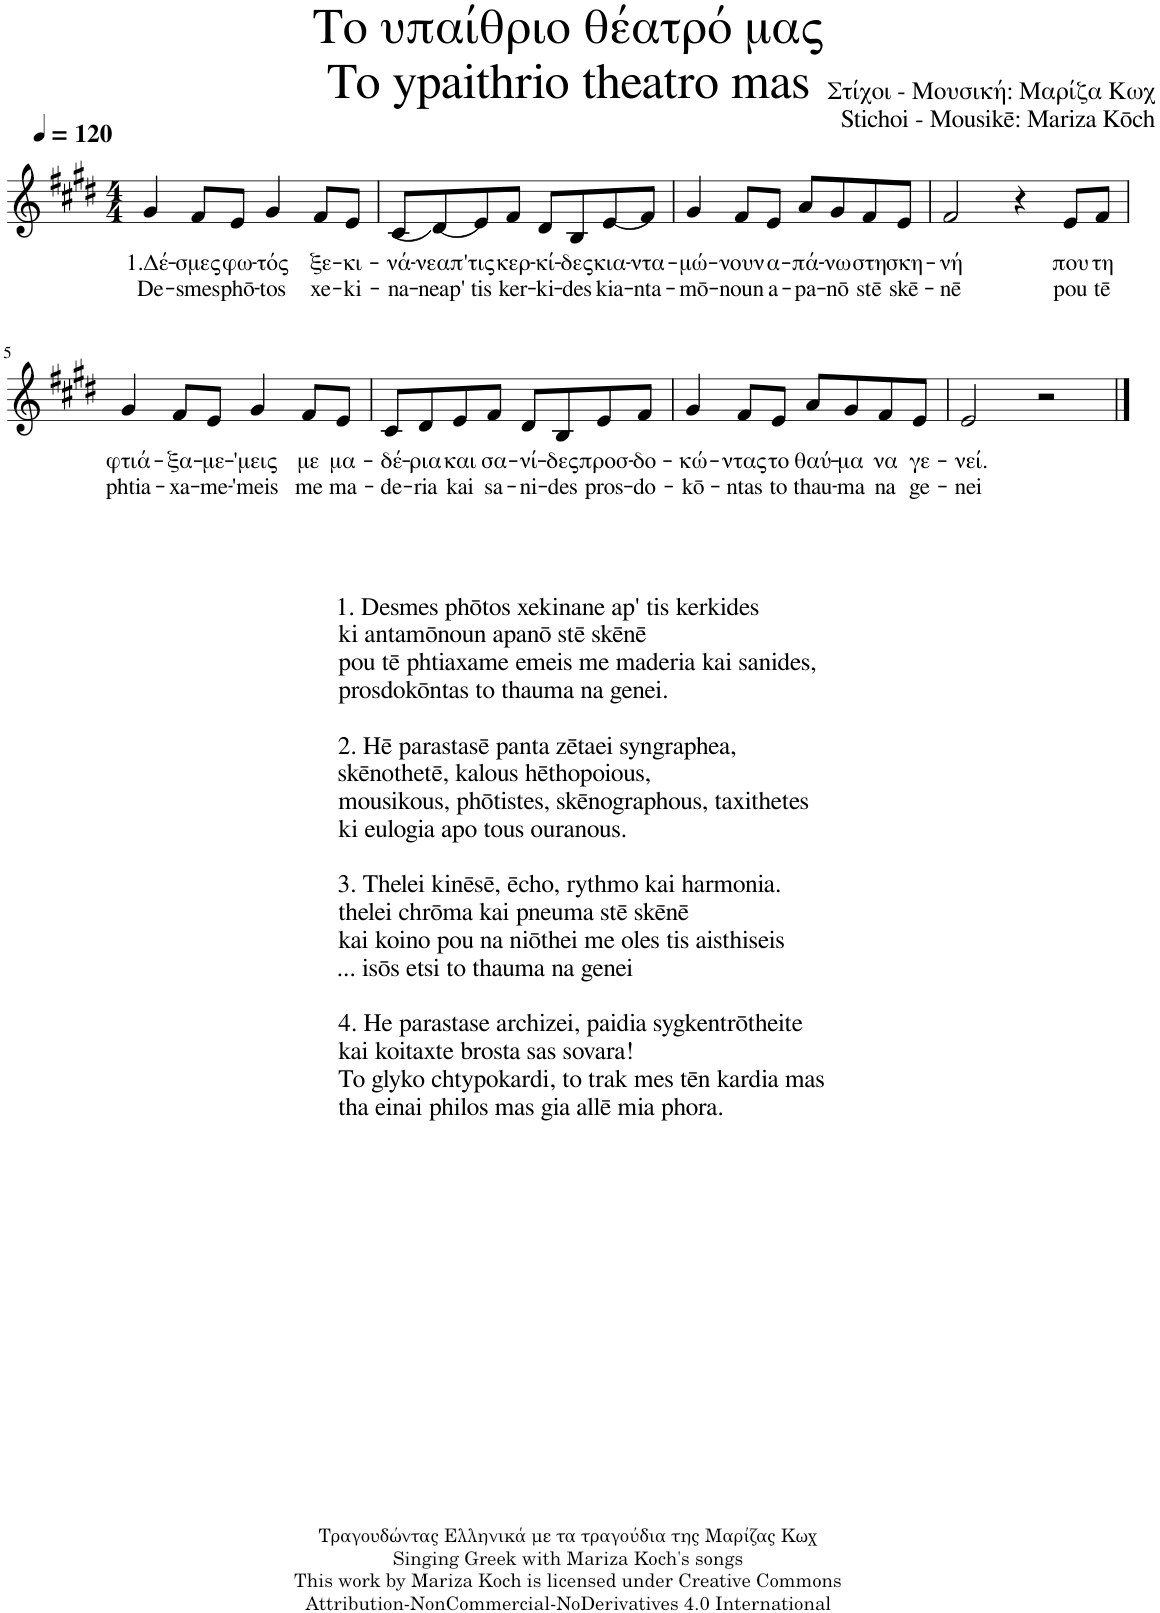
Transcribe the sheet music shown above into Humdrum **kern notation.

**kern	**text	**text	**harte
*part1	*part1	*part1	*part1
*staff1	*staff1	*staff1	*
*I"Piano	*	*	*
*I'Pno.	*	*	*
*clefG2	*	*	*
*k[f#c#g#d#]	*	*	*
*M4/4	*	*	*
*MM120	*	*	*
=1	=1	=1	=1
!	!LO:LY:b	!LO:LY:b	!
4g#/	1.Δέ-	De-	.
!	!LO:LY:b	!LO:LY:b	!
8f#/L	-σμες	-smes	.
!	!LO:LY:b	!LO:LY:b	!
8e/J	φω-	phō-	.
!	!LO:LY:b	!LO:LY:b	!
4g#/	-τός	-tos	.
!	!LO:LY:b	!LO:LY:b	!
8f#/L	ξε-	xe-	.
!	!LO:LY:b	!LO:LY:b	!
8e/J	-κι-	-ki-	.
=2	=2	=2	=2
!	!LO:LY:b	!LO:LY:b	!
(8c#/L	-νά-	-na-	.
!	!LO:LY:b	!LO:LY:b	!
(8d#/)	-νεαπ'	-neap'	.
!	!LO:LY:b	!LO:LY:b	!
8e/)	τις	tis	.
!	!LO:LY:b	!LO:LY:b	!
8f#/J	κερ-	ker-	.
!	!LO:LY:b	!LO:LY:b	!
8d#/L	-κί-	-ki-	.
!	!LO:LY:b	!LO:LY:b	!
8B/	-δες	-des	.
!	!LO:LY:b	!LO:LY:b	!
(8e/	κια-	kia-	.
!	!LO:LY:b	!LO:LY:b	!
8f#/J)	-ντα-	-nta-	.
=3	=3	=3	=3
!	!LO:LY:b	!LO:LY:b	!
4g#/	-μώ-	-mō-	.
!	!LO:LY:b	!LO:LY:b	!
8f#/L	-νουν	-noun	.
!	!LO:LY:b	!LO:LY:b	!
8e/J	α-	a-	.
!	!LO:LY:b	!LO:LY:b	!
8a/L	-πά-	-pa-	.
!	!LO:LY:b	!LO:LY:b	!
8g#/	-νω	-nō	.
!	!LO:LY:b	!LO:LY:b	!
8f#/	στη	stē	.
!	!LO:LY:b	!LO:LY:b	!
8e/J	σκη-	skē-	.
=4	=4	=4	=4
!	!LO:LY:b	!LO:LY:b	!
2f#/	-νή	-nē	.
4r	.	.	.
!	!LO:LY:b	!LO:LY:b	!
8e/L	που	pou	.
!	!LO:LY:b	!LO:LY:b	!
8f#/J	τη	tē	.
!!LO:LB:g=z
=5	=5	=5	=5
!	!LO:LY:b	!LO:LY:b	!
4g#/	φτιά-	phtia-	.
!	!LO:LY:b	!LO:LY:b	!
8f#/L	-ξα-	-xa-	.
!	!LO:LY:b	!LO:LY:b	!
8e/J	-με-	-me-	.
!	!LO:LY:b	!LO:LY:b	!
4g#/	-'μεις	-'meis	.
!	!LO:LY:b	!LO:LY:b	!
8f#/L	με	me	.
!	!LO:LY:b	!LO:LY:b	!
8e/J	μα-	ma-	.
=6	=6	=6	=6
!	!LO:LY:b	!LO:LY:b	!
8c#/L	-δέ-	-de-	.
!	!LO:LY:b	!LO:LY:b	!
8d#/	-ρια	-ria	.
!	!LO:LY:b	!LO:LY:b	!
8e/	και	kai	.
!	!LO:LY:b	!LO:LY:b	!
8f#/J	σα-	sa-	.
!	!LO:LY:b	!LO:LY:b	!
8d#/L	-νί-	-ni-	.
!	!LO:LY:b	!LO:LY:b	!
8B/	-δες	-des	.
!	!LO:LY:b	!LO:LY:b	!
8e/	προσ-	pros-	.
!	!LO:LY:b	!LO:LY:b	!
8f#/J	-δο-	-do-	.
=7	=7	=7	=7
!	!LO:LY:b	!LO:LY:b	!
4g#/	-κώ-	-kō-	.
!	!LO:LY:b	!LO:LY:b	!
8f#/L	-ντας	-ntas	.
!	!LO:LY:b	!LO:LY:b	!
8e/J	το	to	.
!	!LO:LY:b	!LO:LY:b	!
8a/L	θαύ-	thau-	.
!	!LO:LY:b	!LO:LY:b	!
8g#/	-μα	-ma	.
!	!LO:LY:b	!LO:LY:b	!
8f#/	να	na	.
!	!LO:LY:b	!LO:LY:b	!
8e/J	γε-	ge-	.
=8	=8	=8	=8
!LO:TX:b:t=1. Desmes phōtos xekinane ap' tis kerkides	!	!	!
!LO:TX:b:t=ki antamōnoun apanō stē skēnē	!	!	!
!LO:TX:b:t=pou tē phtiaxame emeis me maderia kai sanides,	!	!	!
!LO:TX:b:t=prosdokōntas to thauma na genei.	!	!	!
!LO:TX:b:t=2. Hē parastasē panta zētaei syngraphea,	!	!	!
!LO:TX:b:t=skēnothetē, kalous hēthopoious,	!	!	!
!LO:TX:b:t=mousikous, phōtistes, skēnographous, taxithetes	!	!	!
!LO:TX:b:t=ki eulogia apo tous ouranous.	!	!	!
!LO:TX:b:t=3. Thelei kinēsē, ēcho, rythmo kai harmonia.	!	!	!
!LO:TX:b:t=thelei chrōma kai pneuma stē skēnē	!	!	!
!LO:TX:b:t=kai koino pou na niōthei me oles tis aisthiseis	!	!	!
!LO:TX:b:t=... isōs etsi to thauma na genei	!	!	!
!LO:TX:b:t=4. He parastase archizei, paidia sygkentrōtheite	!	!	!
!LO:TX:b:t=kai koitaxte brosta sas sovara!	!	!	!
!LO:TX:b:t=To glyko chtypokardi, to trak mes tēn kardia mas	!	!	!
!LO:TX:b:t=tha einai philos mas gia allē mia phora.	!	!	!
!	!LO:LY:b	!LO:LY:b	!LO:H:kt=N.C.
2e/	-νεί.	-nei	N
2r	.	.	.
==	==	==	==
*-	*-	*-	*-
